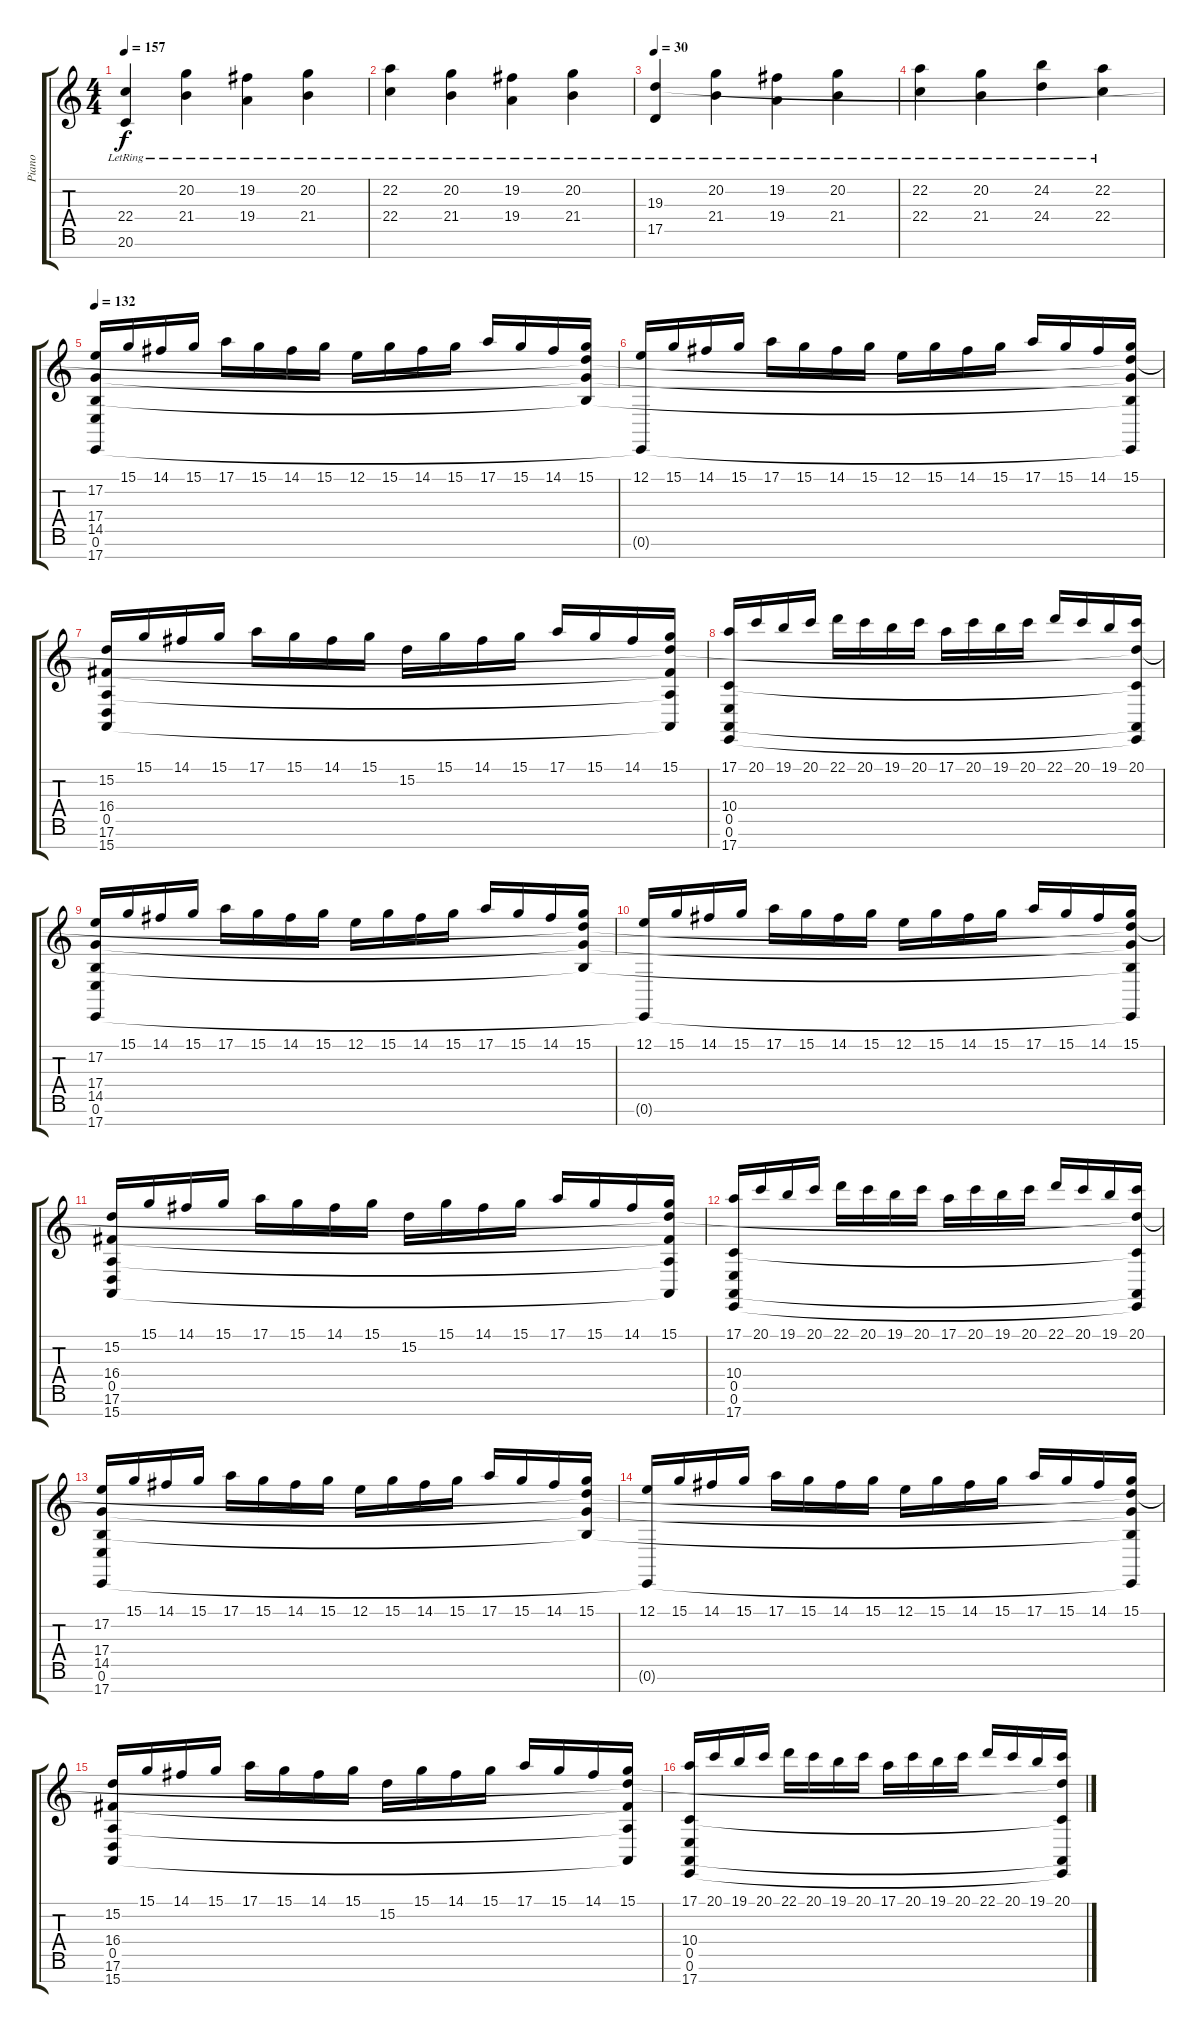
\track ("Piano" "Piano") {instrument acousticgrandpiano}
\staff {score tabs}
\tuning (E4 B3 G3 D3 A2 E2 B1) {hide}
\ts (4 4)
\tempo 157
\clef g2
\ks c
(22.4{lr} 20.6{lr}).4{dy f} (20.2{lr} 21.4{lr}).4 (19.2{lr} 19.4{lr}).4 (20.2{lr} 21.4{lr}).4 |
(22.2{lr} 22.4{lr}).4 (20.2{lr} 21.4{lr}).4 (19.2{lr} 19.4{lr}).4 (20.2{lr} 21.4{lr}).4 |
\tempo 30
(19.3{lr} 17.5{lr}).4 (20.2{lr} 21.4{lr}).4 (19.2{lr} 19.4{lr}).4 (20.2{lr} 21.4{lr}).4 |
(22.2{lr} 22.4{lr}).4 (20.2{lr} 21.4{lr}).4 (24.2{lr} 24.4{lr}).4 (22.2{lr} 22.4{lr}).4 |
\tempo 132
(17.2 17.4 14.5 0.6 17.7).16 15.1.16 14.1.16 15.1.16 17.1.16 15.1.16 14.1.16 15.1.16 12.1.16 15.1.16 14.1.16 15.1.16 17.1.16 15.1.16 14.1.16 (15.1 19.3{t} 17.4{t} 14.5{t}).16 |
(12.1 0.6{t}).16 15.1.16 14.1.16 15.1.16 17.1.16 15.1.16 14.1.16 15.1.16 12.1.16 15.1.16 14.1.16 15.1.16 17.1.16 15.1.16 14.1.16 (15.1 19.3{t} 17.4{t} 14.5{t} 0.6{t}).16 |
(15.2 16.4 0.5 17.6 15.7).16 15.1.16 14.1.16 15.1.16 17.1.16 15.1.16 14.1.16 15.1.16 15.2.16 15.1.16 14.1.16 15.1.16 17.1.16 15.1.16 14.1.16 (15.1 19.3{t} 16.4{t} 0.5{t} 17.6{t}).16 |
(17.1 10.4 0.5 0.6 17.7).16 20.1.16 19.1.16 20.1.16 22.1.16 20.1.16 19.1.16 20.1.16 17.1.16 20.1.16 19.1.16 20.1.16 22.1.16 20.1.16 19.1.16 (20.1 19.3{t} 10.4{t} 0.5{t} 0.6{t}).16 |
(17.2 17.4 14.5 0.6 17.7).16 15.1.16 14.1.16 15.1.16 17.1.16 15.1.16 14.1.16 15.1.16 12.1.16 15.1.16 14.1.16 15.1.16 17.1.16 15.1.16 14.1.16 (15.1 19.3{t} 17.4{t} 14.5{t}).16 |
(12.1 0.6{t}).16 15.1.16 14.1.16 15.1.16 17.1.16 15.1.16 14.1.16 15.1.16 12.1.16 15.1.16 14.1.16 15.1.16 17.1.16 15.1.16 14.1.16 (15.1 19.3{t} 17.4{t} 14.5{t} 0.6{t}).16 |
(15.2 16.4 0.5 17.6 15.7).16 15.1.16 14.1.16 15.1.16 17.1.16 15.1.16 14.1.16 15.1.16 15.2.16 15.1.16 14.1.16 15.1.16 17.1.16 15.1.16 14.1.16 (15.1 19.3{t} 16.4{t} 0.5{t} 17.6{t}).16 |
(17.1 10.4 0.5 0.6 17.7).16 20.1.16 19.1.16 20.1.16 22.1.16 20.1.16 19.1.16 20.1.16 17.1.16 20.1.16 19.1.16 20.1.16 22.1.16 20.1.16 19.1.16 (20.1 19.3{t} 10.4{t} 0.5{t} 0.6{t}).16 |
(17.2 17.4 14.5 0.6 17.7).16 15.1.16 14.1.16 15.1.16 17.1.16 15.1.16 14.1.16 15.1.16 12.1.16 15.1.16 14.1.16 15.1.16 17.1.16 15.1.16 14.1.16 (15.1 19.3{t} 17.4{t} 14.5{t}).16 |
(12.1 0.6{t}).16 15.1.16 14.1.16 15.1.16 17.1.16 15.1.16 14.1.16 15.1.16 12.1.16 15.1.16 14.1.16 15.1.16 17.1.16 15.1.16 14.1.16 (15.1 19.3{t} 17.4{t} 14.5{t} 0.6{t}).16 |
(15.2 16.4 0.5 17.6 15.7).16 15.1.16 14.1.16 15.1.16 17.1.16 15.1.16 14.1.16 15.1.16 15.2.16 15.1.16 14.1.16 15.1.16 17.1.16 15.1.16 14.1.16 (15.1 19.3{t} 16.4{t} 0.5{t} 17.6{t}).16 |
(17.1 10.4 0.5 0.6 17.7).16 20.1.16 19.1.16 20.1.16 22.1.16 20.1.16 19.1.16 20.1.16 17.1.16 20.1.16 19.1.16 20.1.16 22.1.16 20.1.16 19.1.16 (20.1 19.3{t} 10.4{t} 0.5{t} 0.6{t}).16
